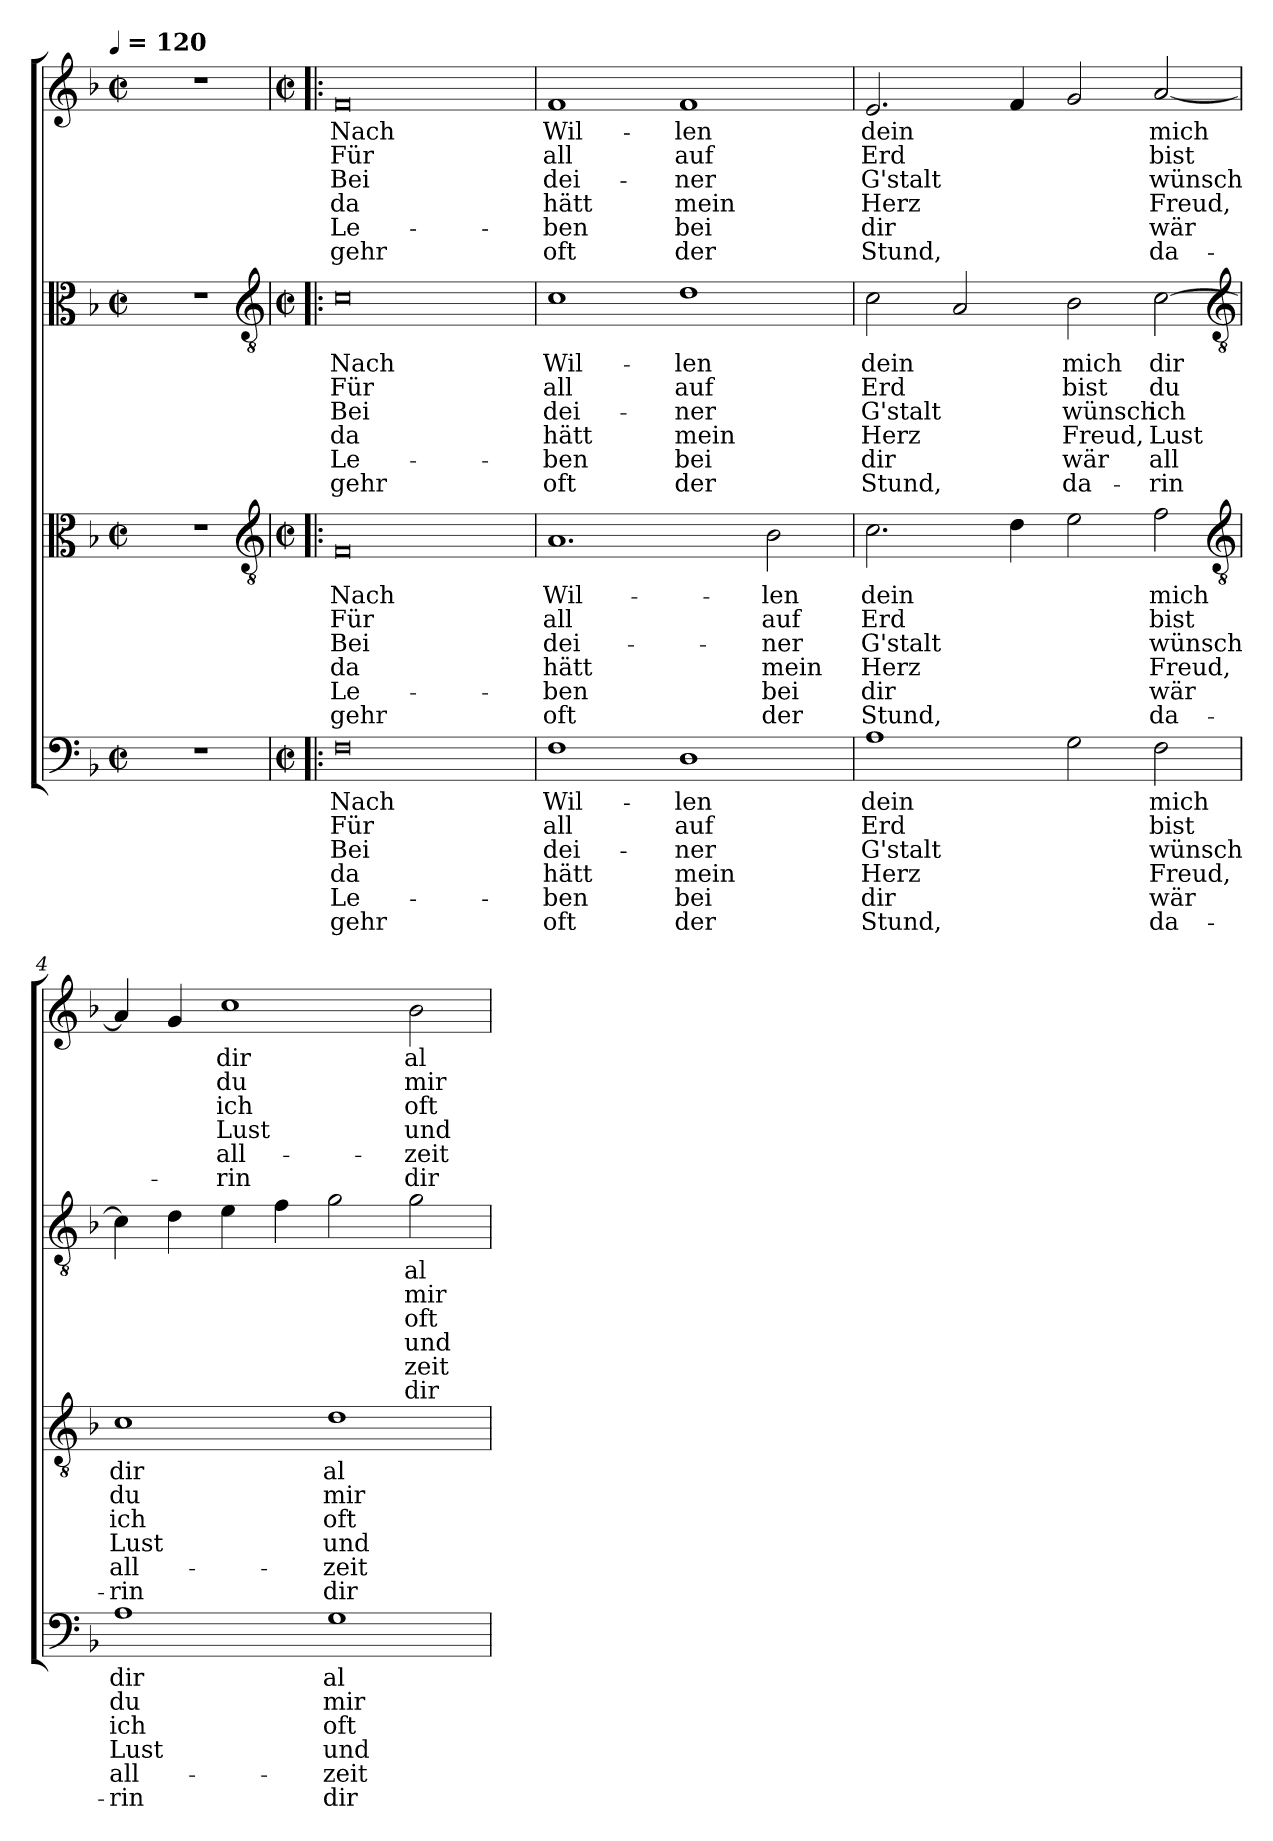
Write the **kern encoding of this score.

**kern	**text	**text	**text	**text	**text	**text	**kern	**text	**text	**text	**text	**text	**text	**kern	**text	**text	**text	**text	**text	**text	**kern	**text	**text	**text	**text	**text	**text
*part4	*part4	*part4	*part4	*part4	*part4	*part4	*part3	*part3	*part3	*part3	*part3	*part3	*part3	*part2	*part2	*part2	*part2	*part2	*part2	*part2	*part1	*part1	*part1	*part1	*part1	*part1	*part1
*staff4	*staff4	*staff4	*staff4	*staff4	*staff4	*staff4	*staff3	*staff3	*staff3	*staff3	*staff3	*staff3	*staff3	*staff2	*staff2	*staff2	*staff2	*staff2	*staff2	*staff2	*staff1	*staff1	*staff1	*staff1	*staff1	*staff1	*staff1
*clefF4	*	*	*	*	*	*	*clefC3	*	*	*	*	*	*	*clefC3	*	*	*	*	*	*	*clefG2	*	*	*	*	*	*
*k[b-]	*	*	*	*	*	*	*k[b-]	*	*	*	*	*	*	*k[b-]	*	*	*	*	*	*	*k[b-]	*	*	*	*	*	*
!!LO:TX:omd:t=[quarter] = 120
*M2/2	*	*	*	*	*	*	*M2/2	*	*	*	*	*	*	*M2/2	*	*	*	*	*	*	*M2/2	*	*	*	*	*	*
*met(c|)	*	*	*	*	*	*	*met(c|)	*	*	*	*	*	*	*met(c|)	*	*	*	*	*	*	*met(c|)	*	*	*	*	*	*
*MM120	*	*	*	*	*	*	*MM120	*	*	*	*	*	*	*MM120	*	*	*	*	*	*	*MM120	*	*	*	*	*	*
=	=	=	=	=	=	=	=	=	=	=	=	=	=	=	=	=	=	=	=	=	=	=	=	=	=	=	=
1r	.	.	.	.	.	.	1r	.	.	.	.	.	.	1r	.	.	.	.	.	.	1r	.	.	.	.	.	.
*	*	*	*	*	*	*	*clefGv2	*	*	*	*	*	*	*clefGv2	*	*	*	*	*	*	*	*	*	*	*	*	*
!!LO:LB:g=z
=1!|:	=1!|:	=1!|:	=1!|:	=1!|:	=1!|:	=1!|:	=1!|:	=1!|:	=1!|:	=1!|:	=1!|:	=1!|:	=1!|:	=1!|:	=1!|:	=1!|:	=1!|:	=1!|:	=1!|:	=1!|:	=1!|:	=1!|:	=1!|:	=1!|:	=1!|:	=1!|:	=1!|:
*M2/2	*	*	*	*	*	*	*M2/2	*	*	*	*	*	*	*M2/2	*	*	*	*	*	*	*M2/2	*	*	*	*	*	*
*met(c|)	*	*	*	*	*	*	*met(c|)	*	*	*	*	*	*	*met(c|)	*	*	*	*	*	*	*met(c|)	*	*	*	*	*	*
*	*	*	*	*	*	*	*	*	*	*	*	*	*	*	*	*	*	*	*	*	*MM200	*	*	*	*	*	*
!	!LO:LY:b	!LO:LY:b	!LO:LY:b	!LO:LY:b	!LO:LY:b	!LO:LY:b	!	!LO:LY:b	!LO:LY:b	!LO:LY:b	!LO:LY:b	!LO:LY:b	!LO:LY:b	!	!LO:LY:b	!LO:LY:b	!LO:LY:b	!LO:LY:b	!LO:LY:b	!LO:LY:b	!	!LO:LY:b	!LO:LY:b	!LO:LY:b	!LO:LY:b	!LO:LY:b	!LO:LY:b
0F	Nach	Für	Bei	da	Le-	-gehr	0F	Nach	Für	Bei	da	Le-	-gehr	0c	Nach	Für	Bei	da	Le-	-gehr	0f	Nach	Für	Bei	da	Le-	-gehr
=2	=2	=2	=2	=2	=2	=2	=2	=2	=2	=2	=2	=2	=2	=2	=2	=2	=2	=2	=2	=2	=2	=2	=2	=2	=2	=2	=2
!	!LO:LY:b	!LO:LY:b	!LO:LY:b	!LO:LY:b	!LO:LY:b	!LO:LY:b	!	!LO:LY:b	!LO:LY:b	!LO:LY:b	!LO:LY:b	!LO:LY:b	!LO:LY:b	!	!LO:LY:b	!LO:LY:b	!LO:LY:b	!LO:LY:b	!LO:LY:b	!LO:LY:b	!	!LO:LY:b	!LO:LY:b	!LO:LY:b	!LO:LY:b	!LO:LY:b	!LO:LY:b
1F	Wil-	-all	dei-	-hätt	ben	oft	1.A	Wil-	-all	dei-	-hätt	ben	oft	1c	Wil-	-all	dei-	-hätt	ben	oft	1f	Wil-	-all	dei-	-hätt	ben	oft
!	!LO:LY:b	!LO:LY:b	!LO:LY:b	!LO:LY:b	!LO:LY:b	!LO:LY:b	!	!	!	!	!	!	!	!	!LO:LY:b	!LO:LY:b	!LO:LY:b	!LO:LY:b	!LO:LY:b	!LO:LY:b	!	!LO:LY:b	!LO:LY:b	!LO:LY:b	!LO:LY:b	!LO:LY:b	!LO:LY:b
1D	len	auf	ner	mein	bei	der	.	.	.	.	.	.	.	1d	len	auf	ner	mein	bei	der	1f	len	auf	ner	mein	bei	der
!	!	!	!	!	!	!	!	!LO:LY:b	!LO:LY:b	!LO:LY:b	!LO:LY:b	!LO:LY:b	!LO:LY:b	!	!	!	!	!	!	!	!	!	!	!	!	!	!
.	.	.	.	.	.	.	2B-	len	auf	ner	mein	bei	der	.	.	.	.	.	.	.	.	.	.	.	.	.	.
=3	=3	=3	=3	=3	=3	=3	=3	=3	=3	=3	=3	=3	=3	=3	=3	=3	=3	=3	=3	=3	=3	=3	=3	=3	=3	=3	=3
!	!LO:LY:b	!LO:LY:b	!LO:LY:b	!LO:LY:b	!LO:LY:b	!LO:LY:b	!	!LO:LY:b	!LO:LY:b	!LO:LY:b	!LO:LY:b	!LO:LY:b	!LO:LY:b	!	!LO:LY:b	!LO:LY:b	!LO:LY:b	!LO:LY:b	!LO:LY:b	!LO:LY:b	!	!LO:LY:b	!LO:LY:b	!LO:LY:b	!LO:LY:b	!LO:LY:b	!LO:LY:b
1A	dein	Erd	G'stalt	Herz	dir	Stund,	2.c	dein	Erd	G'stalt	Herz	dir	Stund,	2c	dein	Erd	G'stalt	Herz	dir	Stund,	2.e	dein	Erd	G'stalt	Herz	dir	Stund,
.	.	.	.	.	.	.	.	.	.	.	.	.	.	2A	.	.	.	.	.	.	.	.	.	.	.	.	.
.	.	.	.	.	.	.	4d	.	.	.	.	.	.	.	.	.	.	.	.	.	4f	.	.	.	.	.	.
!	!	!	!	!	!	!	!	!	!	!	!	!	!	!	!LO:LY:b	!LO:LY:b	!LO:LY:b	!LO:LY:b	!LO:LY:b	!LO:LY:b	!	!	!	!	!	!	!
2G	.	.	.	.	.	.	2e	.	.	.	.	.	.	2B-	mich	bist	wünsch	Freud,	wär	da-	2g	.	.	.	.	.	.
!	!LO:LY:b	!LO:LY:b	!LO:LY:b	!LO:LY:b	!LO:LY:b	!LO:LY:b	!	!LO:LY:b	!LO:LY:b	!LO:LY:b	!LO:LY:b	!LO:LY:b	!LO:LY:b	!	!LO:LY:b	!LO:LY:b	!LO:LY:b	!LO:LY:b	!LO:LY:b	!LO:LY:b	!	!LO:LY:b	!LO:LY:b	!LO:LY:b	!LO:LY:b	!LO:LY:b	!LO:LY:b
2F	mich	bist	wünsch	Freud,	wär	da-	2f	mich	bist	wünsch	Freud,	wär	da-	[2c	-dir	du	ich	Lust	all	rin	[2a	mich	bist	wünsch	Freud,	wär	da-
*	*	*	*	*	*	*	*clefGv2	*	*	*	*	*	*	*clefGv2	*	*	*	*	*	*	*	*	*	*	*	*	*
!!LO:PB:g=z
=4	=4	=4	=4	=4	=4	=4	=4	=4	=4	=4	=4	=4	=4	=4	=4	=4	=4	=4	=4	=4	=4	=4	=4	=4	=4	=4	=4
!	!LO:LY:b	!LO:LY:b	!LO:LY:b	!LO:LY:b	!LO:LY:b	!LO:LY:b	!	!LO:LY:b	!LO:LY:b	!LO:LY:b	!LO:LY:b	!LO:LY:b	!LO:LY:b	!	!	!	!	!	!	!	!	!	!	!	!	!	!
1A	-dir	du	ich	Lust	all-	-rin	1c	-dir	du	ich	Lust	all-	-rin	4c]	.	.	.	.	.	.	4a]	.	.	.	.	.	.
.	.	.	.	.	.	.	.	.	.	.	.	.	.	4d	.	.	.	.	.	.	4g	.	.	.	.	.	.
!	!	!	!	!	!	!	!	!	!	!	!	!	!	!	!	!	!	!	!	!	!	!LO:LY:b	!LO:LY:b	!LO:LY:b	!LO:LY:b	!LO:LY:b	!LO:LY:b
.	.	.	.	.	.	.	.	.	.	.	.	.	.	4e	.	.	.	.	.	.	1cc	-dir	du	ich	Lust	all-	-rin
.	.	.	.	.	.	.	.	.	.	.	.	.	.	4f	.	.	.	.	.	.	.	.	.	.	.	.	.
!	!LO:LY:b	!LO:LY:b	!LO:LY:b	!LO:LY:b	!LO:LY:b	!LO:LY:b	!	!LO:LY:b	!LO:LY:b	!LO:LY:b	!LO:LY:b	!LO:LY:b	!LO:LY:b	!	!	!	!	!	!	!	!	!	!	!	!	!	!
1G	al-	-mir	oft	und	zeit	dir	1d	al-	-mir	oft	und	zeit	dir	2g	.	.	.	.	.	.	.	.	.	.	.	.	.
!	!	!	!	!	!	!	!	!	!	!	!	!	!	!	!LO:LY:b	!LO:LY:b	!LO:LY:b	!LO:LY:b	!LO:LY:b	!LO:LY:b	!	!LO:LY:b	!LO:LY:b	!LO:LY:b	!LO:LY:b	!LO:LY:b	!LO:LY:b
.	.	.	.	.	.	.	.	.	.	.	.	.	.	2g	al-	-mir	oft	und	zeit	dir	2b-	al-	-mir	oft	und	zeit	dir
=	=	=	=	=	=	=	=	=	=	=	=	=	=	=	=	=	=	=	=	=	=	=	=	=	=	=	=
*-	*-	*-	*-	*-	*-	*-	*-	*-	*-	*-	*-	*-	*-	*-	*-	*-	*-	*-	*-	*-	*-	*-	*-	*-	*-	*-	*-
